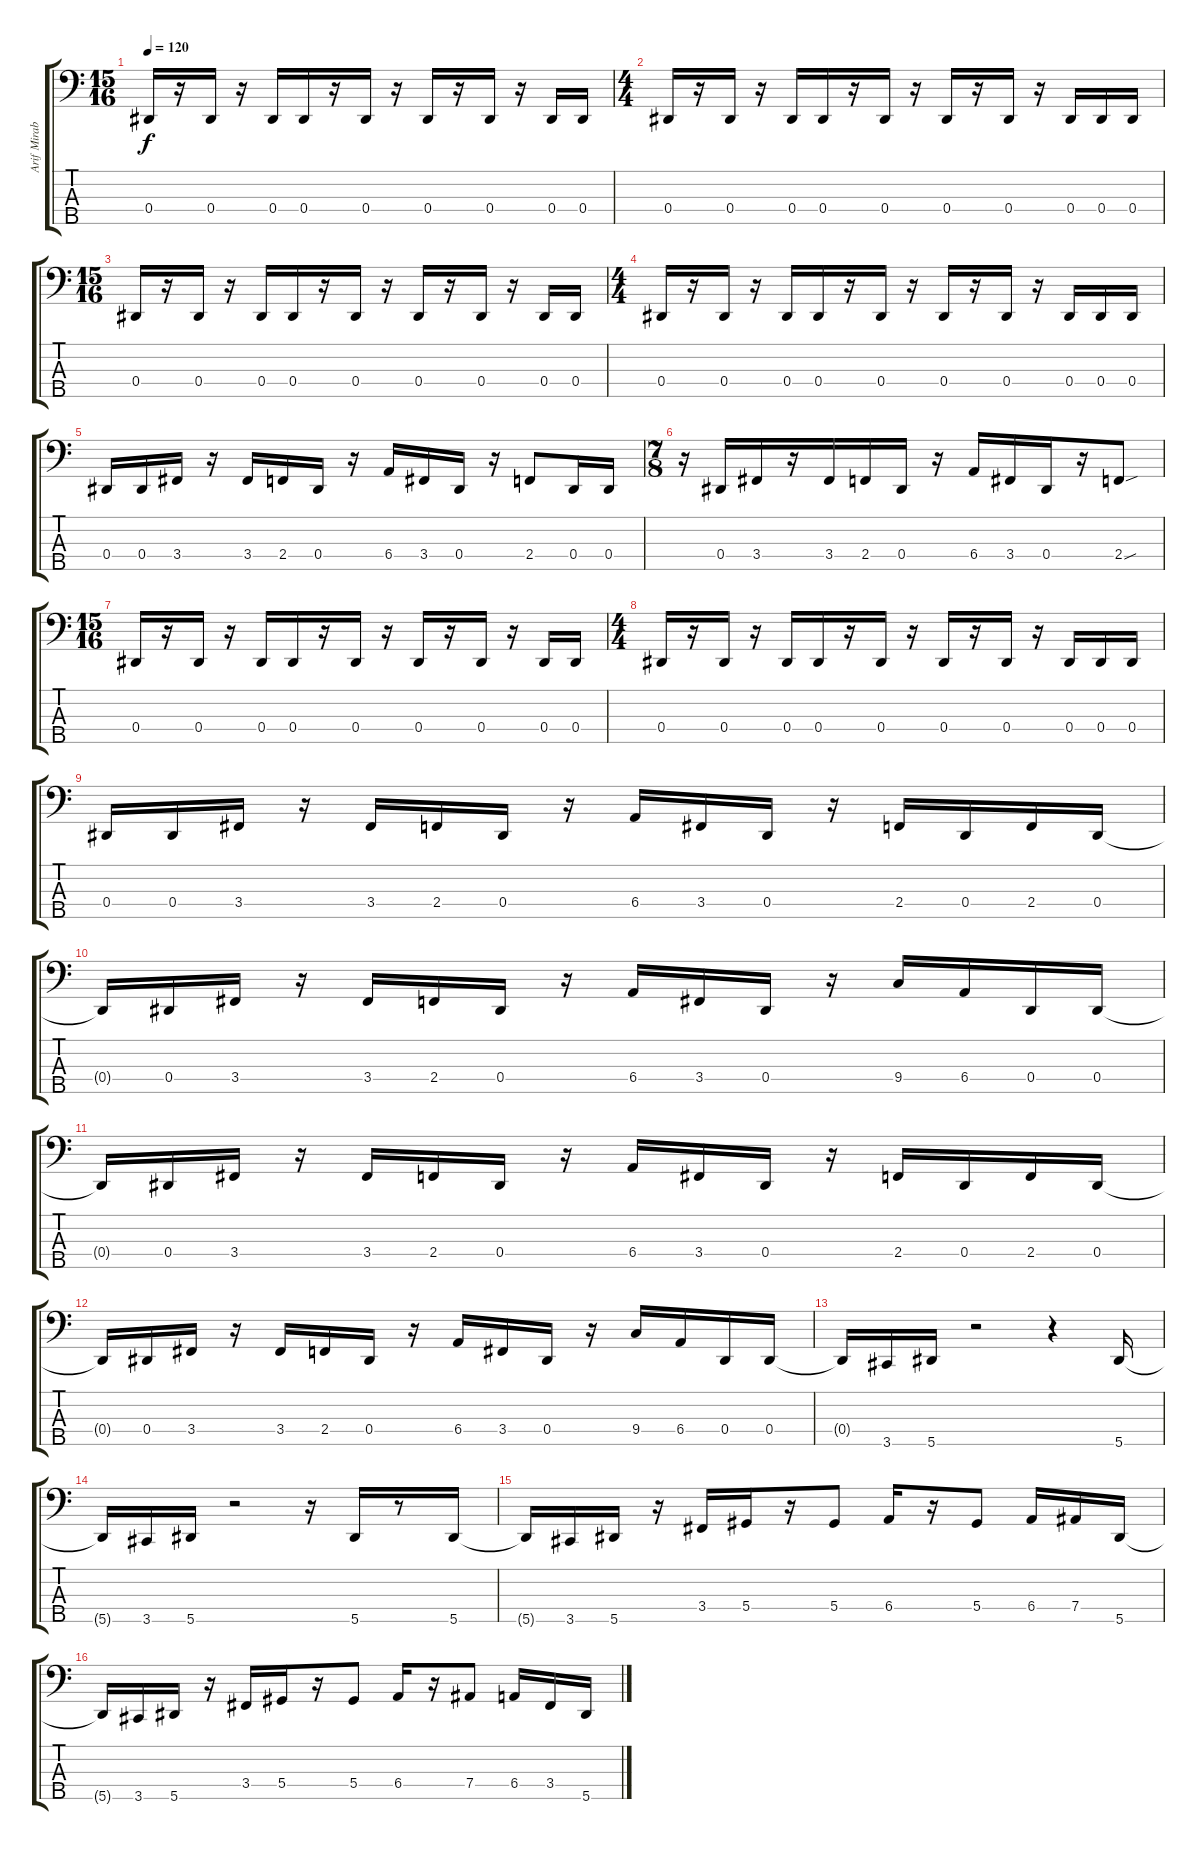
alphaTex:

\track ("Arif Mirabdolbaghi" "Arif Mirab") {instrument electricbassfinger}
\staff {score tabs}
\tuning (Gb2 Db2 Ab1 Eb1 Bb0) {hide}
\ts (15 16)
\tempo 120
\clef f4
\ks c
0.4.16{dy f instrument electricbassfinger} r.16 0.4.16 r.16 0.4.16 0.4.16 r.16 0.4.16 r.16 0.4.16 r.16 0.4.16 r.16 0.4.16 0.4.16 |
\ts (4 4)
0.4.16 r.16 0.4.16 r.16 0.4.16 0.4.16 r.16 0.4.16 r.16 0.4.16 r.16 0.4.16 r.16 0.4.16 0.4.16 0.4.16 |
\ts (15 16)
0.4.16 r.16 0.4.16 r.16 0.4.16 0.4.16 r.16 0.4.16 r.16 0.4.16 r.16 0.4.16 r.16 0.4.16 0.4.16 |
\ts (4 4)
0.4.16 r.16 0.4.16 r.16 0.4.16 0.4.16 r.16 0.4.16 r.16 0.4.16 r.16 0.4.16 r.16 0.4.16 0.4.16 0.4.16 |
0.4.16 0.4.16 3.4.16 r.16 3.4.16 2.4.16 0.4.16 r.16 6.4.16 3.4.16 0.4.16 r.16 2.4.8 0.4.16 0.4.16 |
\ts (7 8)
r.16 0.4.16 3.4.16 r.16 3.4.16 2.4.16 0.4.16 r.16 6.4.16 3.4.16 0.4.16 r.16 2.4{sou}.8 |
\ts (15 16)
0.4.16 r.16 0.4.16 r.16 0.4.16 0.4.16 r.16 0.4.16 r.16 0.4.16 r.16 0.4.16 r.16 0.4.16 0.4.16 |
\ts (4 4)
0.4.16 r.16 0.4.16 r.16 0.4.16 0.4.16 r.16 0.4.16 r.16 0.4.16 r.16 0.4.16 r.16 0.4.16 0.4.16 0.4.16 |
0.4.16 0.4.16 3.4.16 r.16 3.4.16 2.4.16 0.4.16 r.16 6.4.16 3.4.16 0.4.16 r.16 2.4.16 0.4.16 2.4.16 0.4.16 |
0.4{t}.16 0.4.16 3.4.16 r.16 3.4.16 2.4.16 0.4.16 r.16 6.4.16 3.4.16 0.4.16 r.16 9.4.16 6.4.16 0.4.16 0.4.16 |
0.4{t}.16 0.4.16 3.4.16 r.16 3.4.16 2.4.16 0.4.16 r.16 6.4.16 3.4.16 0.4.16 r.16 2.4.16 0.4.16 2.4.16 0.4.16 |
0.4{t}.16 0.4.16 3.4.16 r.16 3.4.16 2.4.16 0.4.16 r.16 6.4.16 3.4.16 0.4.16 r.16 9.4.16 6.4.16 0.4.16 0.4.16 |
0.4{t}.16 3.5.16 5.5.16 r.2 r.4 5.5.16 |
5.5{t}.16 3.5.16 5.5.16 r.2 r.16 5.5.16 r.8 5.5.16 |
5.5{t}.16 3.5.16 5.5.16 r.16 3.4.16 5.4.16 r.16 5.4.8 6.4.16 r.16 5.4.8 6.4.16 7.4.16 5.5.16 |
5.5{t}.16 3.5.16 5.5.16 r.16 3.4.16 5.4.16 r.16 5.4.8 6.4.16 r.16 7.4.8 6.4.16 3.4.16 5.5.16
